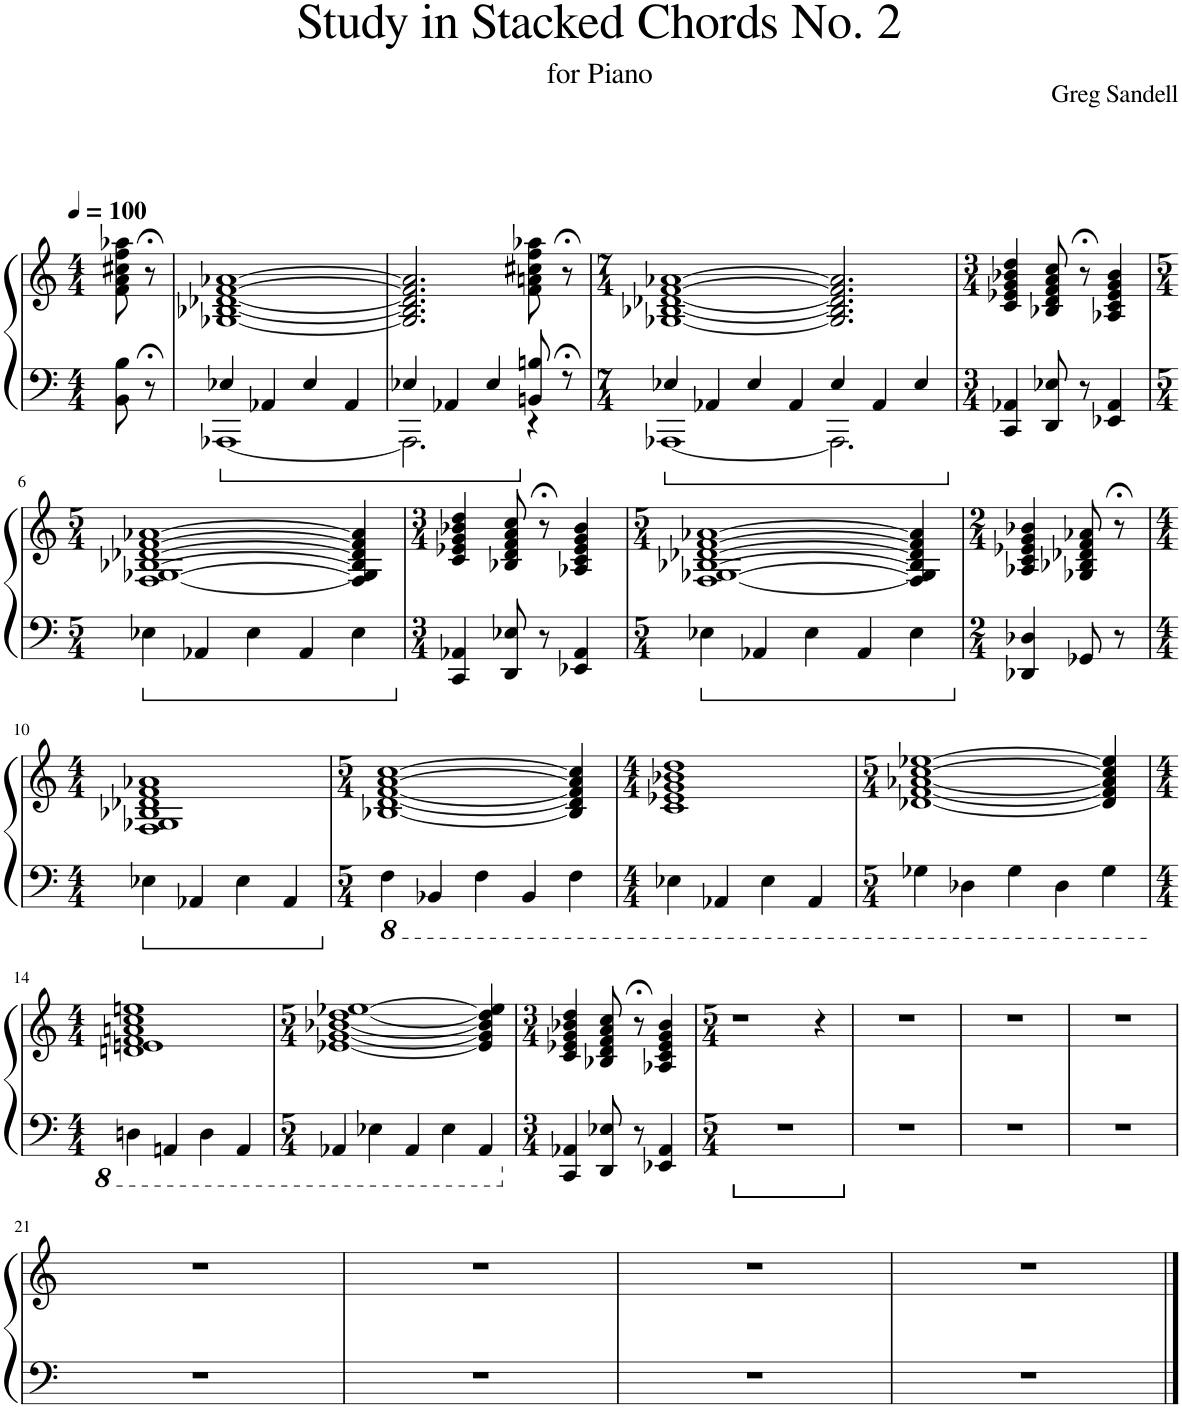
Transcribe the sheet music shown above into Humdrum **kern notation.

**kern	**kern
*part1	*part1
*staff2	*staff1
*I"Piano	*
*I'Pno.	*
*clefF4	*clefG2
*k[]	*k[]
*M4/4	*M4/4
*MM100	*MM100
=1	=1
8BB\ 8B\	8f\ 8a\ 8cc#X\ 8ff\ 8aa-X\
8r;<	8r;<
=2	=2
*^	*
4E-X/	[1AAA-X	[1G-X [1B-X [1d-X [1f [1a-X
4AA-X/	.	.
4E-/	.	.
4AA-/	.	.
=3	=3	=3
4E-X/	2.AAA-\]	2.G-/] 2.B-/] 2.d-/] 2.f/] 2.a-/]
4AA-X/	.	.
4E-/	.	.
8BBn/ 8Bn/	4r	8f\ 8an\ 8cc#X\ 8ff\ 8aa-X\
8r;<	.	8r;<
=4	=4	=4
*M7/4	*	*M7/4
4E-X/	[1AAA-X	[1G-X [1B-X [1d-X [1f [1a-X
4AA-X/	.	.
4E-/	.	.
4AA-/	.	.
4E-/	2.AAA-\]	2.G-/] 2.B-/] 2.d-/] 2.f/] 2.a-/]
4AA-/	.	.
4E-/	.	.
*v	*v	*
=5	=5
*M3/4	*M3/4
4CC/ 4AA-X/	4c/ 4e-X/ 4g/ 4b-X/ 4dd/
8DD/ 8E-X/	8B-X/ 8d/ 8f/ 8a/ 8cc/
8r	8r;<
4EE-X/ 4AA-/	4A-X/ 4c/ 4e-/ 4g/ 4b-/
!!LO:LB:g=z
=6	=6
*M5/4	*M5/4
4E-X\	[1F [1G-X [1B-X [1d-X [1f [1a-X
4AA-X/	.
4E-\	.
4AA-/	.
4E-\	4F/] 4G-/] 4B-/] 4d-/] 4f/] 4a-/]
=7	=7
*M3/4	*M3/4
4CC/ 4AA-X/	4c/ 4e-X/ 4g/ 4b-X/ 4dd/
8DD/ 8E-X/	8B-X/ 8d/ 8f/ 8a/ 8cc/
8r	8r;<
4EE-X/ 4AA-/	4A-X/ 4c/ 4e-/ 4g/ 4b-/
=8	=8
*M5/4	*M5/4
4E-X\	[1F [1G-X [1B-X [1d-X [1f [1a-X
4AA-X/	.
4E-\	.
4AA-/	.
4E-\	4F/] 4G-/] 4B-/] 4d-/] 4f/] 4a-/]
=9	=9
*M2/4	*M2/4
4DD-X/ 4D-X/	4A-X/ 4c/ 4e-X/ 4g/ 4b-X/
8GG-X/	8G-X/ 8B-X/ 8d-X/ 8f/ 8a-X/
8r	8r;<
!!LO:LB:g=z
=10	=10
*M4/4	*M4/4
4E-X\	1F 1G-X 1B-X 1d-X 1f 1a-X
4AA-X/	.
4E-\	.
4AA-/	.
=11	=11
*M5/4	*M5/4
*8ba	*
4FF\	[1B-X [1d [1f [1a [1cc
4BBB-X/	.
4FF\	.
4BBB-/	.
4FF\	4B-/] 4d/] 4f/] 4a/] 4cc/]
=12	=12
*M4/4	*M4/4
4EE-X\	1c 1e-X 1g 1b-X 1dd
4AAA-X/	.
4EE-\	.
4AAA-/	.
=13	=13
*M5/4	*M5/4
4GG-X\	[1d-X [1f [1a-X [1cc [1ee-X
4DD-X\	.
4GG-\	.
4DD-\	.
4GG-\	4d-/] 4f/] 4a-/] 4cc/] 4ee-/]
!!LO:LB:g=z
=14	=14
*M4/4	*M4/4
4DDn\	1dn 1en 1f 1an 1cc 1een
4AAAn/	.
4DD\	.
4AAA/	.
=15	=15
*M5/4	*M5/4
4AAA-X/	[1e-X [1g [1b-X [1dd [1ee-X
4EE-X\	.
4AAA-/	.
4EE-\	.
4AAA-/	4e-/] 4g/] 4b-/] 4dd/] 4ee-/]
=16	=16
*M3/4	*M3/4
*X8ba	*
4CC/ 4AA-X/	4c/ 4e-X/ 4g/ 4b-X/ 4dd/
8DD/ 8E-X/	8B-X/ 8d/ 8f/ 8a/ 8cc/
8r	8r;<
4EE-X/ 4AA-/	4A-X/ 4c/ 4e-/ 4g/ 4b-/
=17	=17
*M5/4	*M5/4
*ped	*
4%5r	4%5r
4ryy	4r
=18	=18
4%5r	4%5r
=19	=19
*	*Xped
4%5r	4%5r
=20	=20
4%5r	4%5r
!!LO:LB:g=z
=21	=21
4%5r	4%5r
=22	=22
4%5r	4%5r
=23	=23
4%5r	4%5r
=24	=24
4%5r	4%5r
==	==
*-	*-
